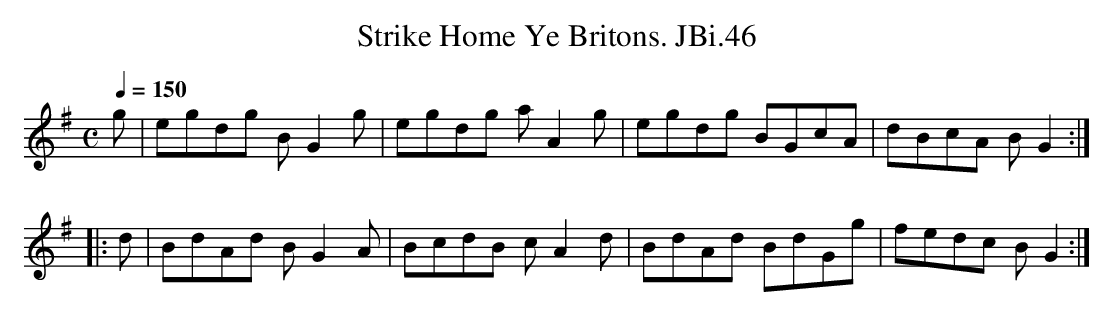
X:1
T:Strike Home Ye Britons. JBi.46
M:C
L:1/8
Q:1/4=150
K:G
g|egdg BG2g|egdg aA2g|egdg BGcA|dBcA BG2:|
|:d|BdAd BG2A|BcdB cA2d|BdAd BdGg|fedc BG2:|
